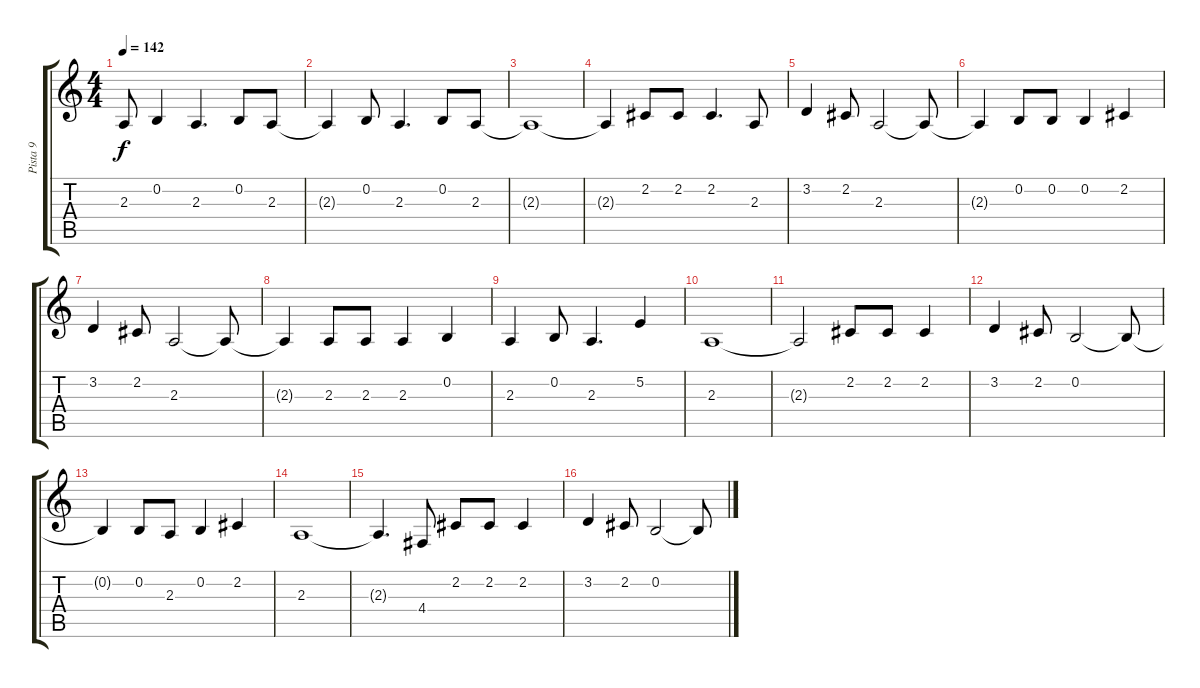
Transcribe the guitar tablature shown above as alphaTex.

\track ("Pista 9" "Pista 9") {instrument electricgrandpiano}
\staff {score tabs}
\tuning (E4 B3 G3 D3 A2 E2) {hide}
\ts (4 4)
\tempo 142
\clef g2
\ks c
2.3.8{dy f} 0.2.4 2.3.4{d} 0.2.8 2.3.8 |
2.3{t}.4 0.2.8 2.3.4{d} 0.2.8 2.3.8 |
2.3{t}.1 |
2.3{t}.4 2.2.8 2.2.8 2.2.4{d} 2.3.8 |
3.2.4 2.2.8 2.3.2 2.3{t}.8 |
2.3{t}.4 0.2.8 0.2.8 0.2.4 2.2.4 |
3.2.4 2.2.8 2.3.2 2.3{t}.8 |
2.3{t}.4 2.3.8 2.3.8 2.3.4 0.2.4 |
2.3.4 0.2.8 2.3.4{d} 5.2.4 |
2.3.1 |
2.3{t}.2 2.2.8 2.2.8 2.2.4 |
3.2.4 2.2.8 0.2.2 0.2{t}.8 |
0.2{t}.4 0.2.8 2.3.8 0.2.4 2.2.4 |
2.3.1 |
2.3{t}.4{d} 4.4.8 2.2.8 2.2.8 2.2.4 |
3.2.4 2.2.8 0.2.2 0.2{t}.8
